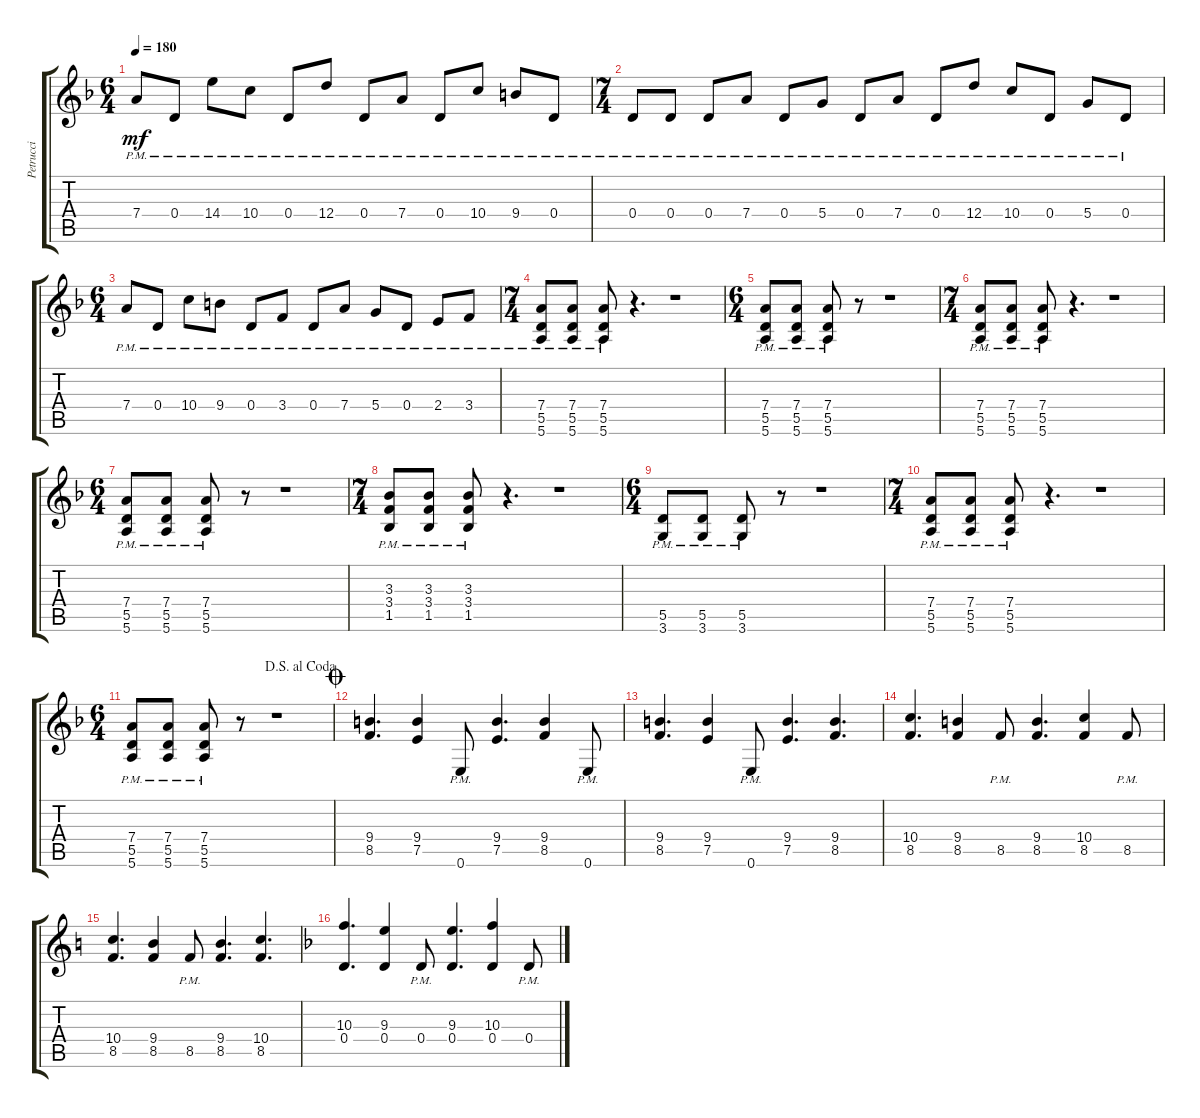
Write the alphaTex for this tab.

\track ("Petrucci" "Petrucci") {instrument distortionguitar}
\staff {score tabs}
\tuning (E4 B3 G3 D3 A2 E2) {hide}
\ts (6 4)
\tempo 180
\clef g2
\ks f
7.4{pm}.8{dy mf} 0.4{pm}.8 14.4{pm}.8 10.4{pm}.8 0.4{pm}.8 12.4{pm}.8 0.4{pm}.8 7.4{pm}.8 0.4{pm}.8 10.4{pm}.8 9.4{pm}.8 0.4{pm}.8 |
\ts (7 4)
0.4{pm}.8 0.4{pm}.8 0.4{pm}.8 7.4{pm}.8 0.4{pm}.8 5.4{pm}.8 0.4{pm}.8 7.4{pm}.8 0.4{pm}.8 12.4{pm}.8 10.4{pm}.8 0.4{pm}.8 5.4{pm}.8 0.4{pm}.8 |
\ts (6 4)
7.4{pm}.8 0.4{pm}.8 10.4{pm}.8 9.4{pm}.8 0.4{pm}.8 3.4{pm}.8 0.4{pm}.8 7.4{pm}.8 5.4{pm}.8 0.4{pm}.8 2.4{pm}.8 3.4{pm}.8 |
\ts (7 4)
(7.4{pm} 5.5{pm} 5.6{pm}).8 (7.4{pm} 5.5{pm} 5.6{pm}).8 (7.4{pm} 5.5{pm} 5.6{pm}).8 r.4{d} r.1 |
\ts (6 4)
(7.4{pm} 5.5{pm} 5.6{pm}).8 (7.4{pm} 5.5{pm} 5.6{pm}).8 (7.4{pm} 5.5{pm} 5.6{pm}).8 r.8 r.1 |
\ts (7 4)
(7.4{pm} 5.5{pm} 5.6{pm}).8 (7.4{pm} 5.5{pm} 5.6{pm}).8 (7.4{pm} 5.5{pm} 5.6{pm}).8 r.4{d} r.1 |
\ts (6 4)
(7.4{pm} 5.5{pm} 5.6{pm}).8 (7.4{pm} 5.5{pm} 5.6{pm}).8 (7.4{pm} 5.5{pm} 5.6{pm}).8 r.8 r.1 |
\ts (7 4)
(3.3{pm} 3.4{pm} 1.5{pm}).8 (3.3{pm} 3.4{pm} 1.5{pm}).8 (3.3{pm} 3.4{pm} 1.5{pm}).8 r.4{d} r.1 |
\ts (6 4)
(5.5{pm} 3.6{pm}).8 (5.5{pm} 3.6{pm}).8 (5.5{pm} 3.6{pm}).8 r.8 r.1 |
\ts (7 4)
(7.4{pm} 5.5{pm} 5.6{pm}).8 (7.4{pm} 5.5{pm} 5.6{pm}).8 (7.4{pm} 5.5{pm} 5.6{pm}).8 r.4{d} r.1 |
\ts (6 4)
\jump dalsegnoalcoda
(7.4{pm} 5.5{pm} 5.6{pm}).8 (7.4{pm} 5.5{pm} 5.6{pm}).8 (7.4{pm} 5.5{pm} 5.6{pm}).8 r.8 r.1 |
\jump coda
(9.4 8.5).4{d} (9.4 7.5).4 0.6{pm}.8 (9.4 7.5).4{d} (9.4 8.5).4 0.6{pm}.8 |
(9.4 8.5).4{d} (9.4 7.5).4 0.6{pm}.8 (9.4 7.5).4{d} (9.4 8.5).4{d} |
(10.4 8.5).4{d} (9.4 8.5).4 8.5{pm}.8 (9.4 8.5).4{d} (10.4 8.5).4 8.5{pm}.8 |
\ks c
(10.4 8.5).4{d} (9.4 8.5).4 8.5{pm}.8 (9.4 8.5).4{d} (10.4 8.5).4{d} |
\ks f
(10.3 0.4).4{d} (9.3 0.4).4 0.4{pm}.8 (9.3 0.4).4{d} (10.3 0.4).4 0.4{pm}.8
